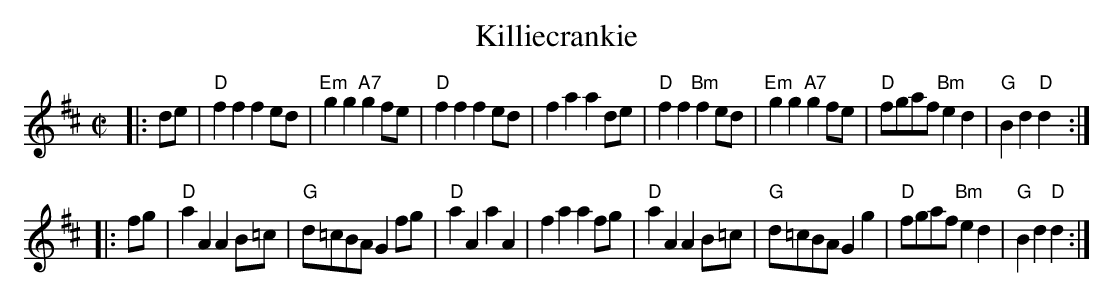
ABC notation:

X:1
T: Killiecrankie
M: C|
L: 1/4
K: D
|: d/e/ | "D"ff fe/d/ | "Em"gg "A7"gf/e/ | "D"ff fe/d/ | fa ad/e/ \
        | "D"ff "Bm"fe/d/ | "Em"gg "A7"gf/e/ | "D"f/g/a/f/ "Bm"ed | "G"Bd "D"d :|
|: f/g/ | "D"aA AB/=c/ | "G"d/=c/B/A/ Gf/g/ | "D"aA aA | fa af/g/ \
        | "D"aA AB/=c/ | "G"d/=c/B/A/ Gg | "D"f/g/a/f/ "Bm"ed | "G"Bd "D"d :|
